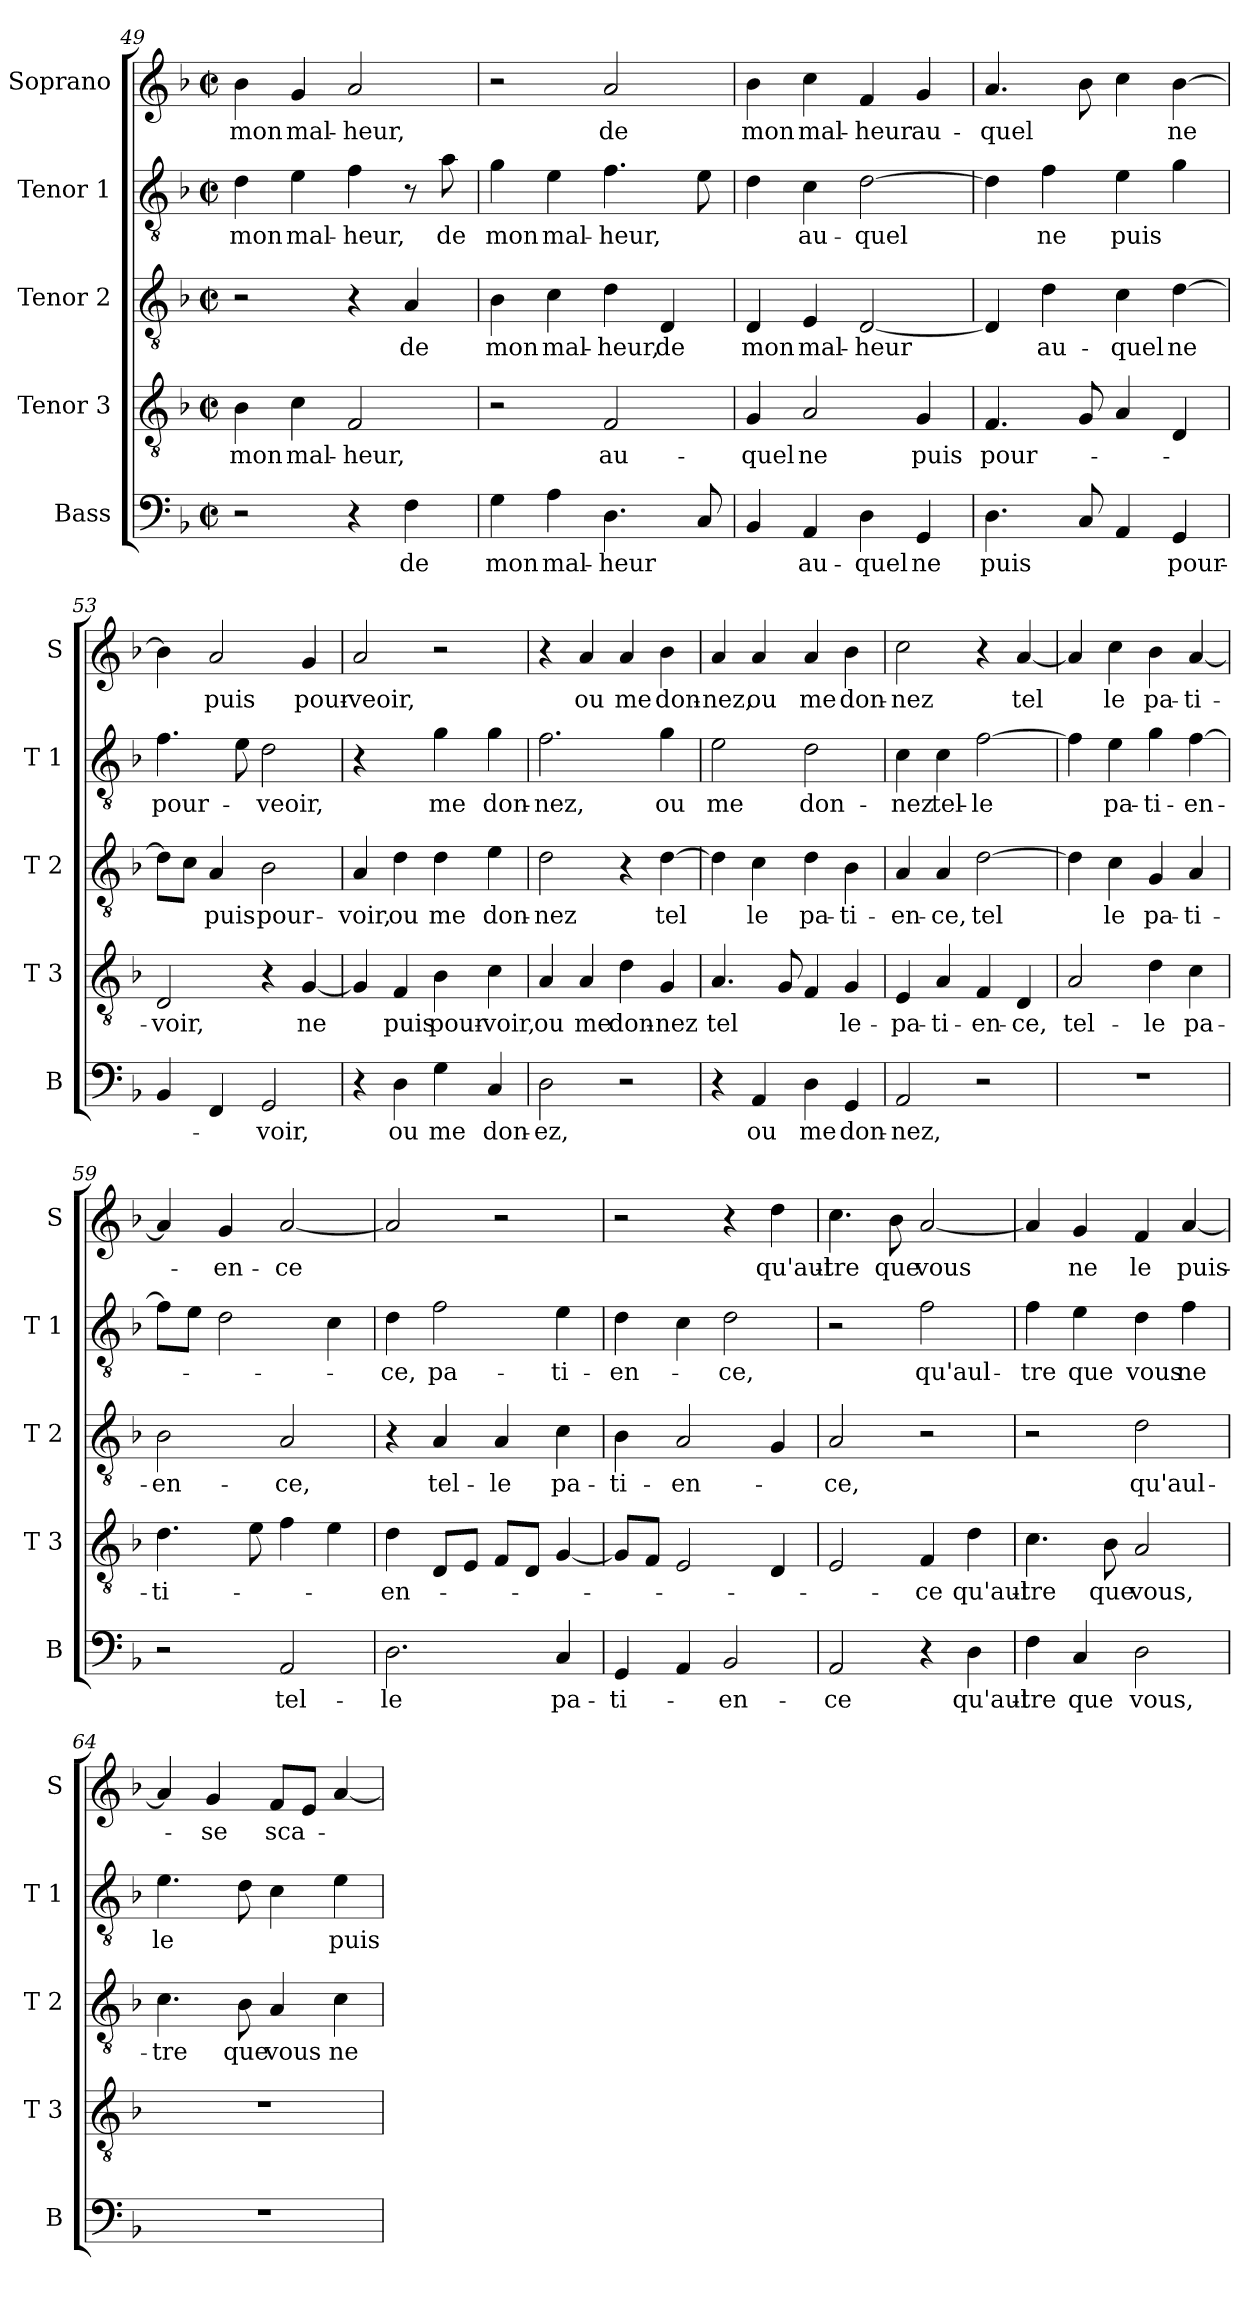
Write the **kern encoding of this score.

**kern	**text	**kern	**text	**kern	**text	**kern	**text	**kern	**text
*part5	*part5	*part4	*part4	*part3	*part3	*part2	*part2	*part1	*part1
*staff5	*staff5	*staff4	*staff4	*staff3	*staff3	*staff2	*staff2	*staff1	*staff1
*I"Bass	*	*I"Tenor 3	*	*I"Tenor 2	*	*I"Tenor 1	*	*I"Soprano	*
*I'B	*	*I'T 3	*	*I'T 2	*	*I'T 1	*	*I'S	*
*clefF4	*	*clefGv2	*	*clefGv2	*	*clefGv2	*	*clefG2	*
*k[b-]	*	*k[b-]	*	*k[b-]	*	*k[b-]	*	*k[b-]	*
*F:	*	*F:	*	*F:	*	*F:	*	*F:	*
*M2/2	*	*M2/2	*	*M2/2	*	*M2/2	*	*M2/2	*
*met(c|)	*	*met(c|)	*	*met(c|)	*	*met(c|)	*	*met(c|)	*
=49	=49	=49	=49	=49	=49	=49	=49	=49	=49
2r	.	4B-\	mon	2r	.	4d\	mon	4b-\	mon
.	.	4c\	mal-	.	.	4e\	mal-	4g/	mal-
4r	.	2F/	-heur,	4r	.	4f\	-heur,	2a/	-heur,
4F\	de	.	.	4A/	de	8r	.	.	.
.	.	.	.	.	.	8a\	de	.	.
=50	=50	=50	=50	=50	=50	=50	=50	=50	=50
4G\	mon	2r	.	4B-\	mon	4g\	mon	2r	.
4A\	mal-	.	.	4c\	mal-	4e\	mal-	.	.
4.D\	-heur	2F/	au-	4d\	-heur,	4.f\	-heur,	2a/	de
.	.	.	.	4D/	de	.	.	.	.
8C/	.	.	.	.	.	8e\	.	.	.
=51	=51	=51	=51	=51	=51	=51	=51	=51	=51
4BB-/	.	4G/	-quel	4D/	mon	4d\	.	4b-\	mon
4AA/	au-	2A/	ne	4E/	mal-	4c\	au-	4cc\	mal-
4D\	-quel	.	.	[2D/	-heur	[2d\	-quel	4f/	-heur
4GG/	ne	4G/	puis	.	.	.	.	4g/	au-
=52	=52	=52	=52	=52	=52	=52	=52	=52	=52
4.D\	puis	4.F/	pour-	4D/]	.	4d\]	.	4.a/	-quel
.	.	.	.	4d\	au-	4f\	ne	.	.
8C/	.	8G/	.	.	.	.	.	8b-\	.
4AA/	.	4A/	.	4c\	-quel	4e\	puis	4cc\	.
4GG/	pour-	4D/	.	[4d\	ne	4g\	.	[4b-\	ne
=53	=53	=53	=53	=53	=53	=53	=53	=53	=53
4BB-/	.	2D/	-voir,	8d\L]	.	4.f\	pour-	4b-\]	.
.	.	.	.	8c\J	.	.	.	.	.
4FF/	.	.	.	4A/	puis	.	.	2a/	puis
.	.	.	.	.	.	8e\	.	.	.
2GG/	-voir,	4r	.	2B-\	pour-	2d\	-veoir,	.	.
.	.	[4G/	ne	.	.	.	.	4g/	pour-
!!LO:LB:g=z
=54	=54	=54	=54	=54	=54	=54	=54	=54	=54
4r	.	4G/]	.	4A/	-voir,	4r	.	2a/	-veoir,
4D\	ou	4F/	puis	4d\	ou	4f\yy	ou	.	.
4G\	me	4B-\	pour-	4d\	me	4g\	me	2r	.
4C/	don-	4c\	-voir,	4e\	don-	4g\	don-	.	.
=55	=55	=55	=55	=55	=55	=55	=55	=55	=55
2D\	-ez,	4A/	ou	2d\	-nez	2.f\	-nez,	4r	.
.	.	4A/	me	.	.	.	.	4a/	ou
2r	.	4d\	don-	4r	.	.	.	4a/	me
.	.	4G/	-nez	[4d\	tel	4g\	ou	4b-\	don-
=56	=56	=56	=56	=56	=56	=56	=56	=56	=56
4r	.	4.A/	tel	4d\]	.	2e\	me	4a/	-nez,
4AA/	ou	.	.	4c\	le	.	.	4a/	ou
.	.	8G/	.	.	.	.	.	.	.
4D\	me	4F/	.	4d\	pa-	2d\	don-	4a/	me
4GG/	don-	4G/	le-	4B-\	-ti-	.	.	4b-\	don-
=57	=57	=57	=57	=57	=57	=57	=57	=57	=57
2AA/	-nez,	4E/	-pa-	4A/	-en-	4c\	-nez	2cc\	-nez
.	.	4A/	-ti-	4A/	-ce,	4c\	tel-	.	.
2r	.	4F/	-en-	[2d\	tel	[2f\	-le	4r	.
.	.	4D/	-ce,	.	.	.	.	[4a/	tel
=58	=58	=58	=58	=58	=58	=58	=58	=58	=58
1r	.	2A/	tel-	4d\]	.	4f\]	.	4a/]	.
.	.	.	.	4c\	le	4e\	pa-	4cc\	le
.	.	4d\	-le	4G/	pa-	4g\	-ti-	4b-\	pa-
.	.	4c\	pa-	4A/	-ti-	[4f\	-en-	[4a/	-ti-
=59	=59	=59	=59	=59	=59	=59	=59	=59	=59
2r	.	4.d\	-ti-	2B-\	-en-	8f\L]	.	4a/]	.
.	.	.	.	.	.	8e\J	.	.	.
.	.	.	.	.	.	2d\	.	4g/	-en-
.	.	8e\	.	.	.	.	.	.	.
2AA/	tel-	4f\	.	2A/	-ce,	.	.	[2a/	-ce
.	.	4e\	.	.	.	4c\	.	.	.
!!LO:LB:g=z
=60	=60	=60	=60	=60	=60	=60	=60	=60	=60
2.D\	-le	4d\	-en-	4r	.	4d\	-ce,	2a/]	.
.	.	8D/L	.	4A/	tel-	2f\	pa-	.	.
.	.	8E/J	.	.	.	.	.	.	.
.	.	8F/L	.	4A/	-le	.	.	2r	.
.	.	8D/J	.	.	.	.	.	.	.
4C/	pa-	[4G/	.	4c\	pa-	4e\	-ti-	.	.
=61	=61	=61	=61	=61	=61	=61	=61	=61	=61
4GG/	-ti-	8G/L]	.	4B-\	-ti-	4d\	-en-	2r	.
.	.	8F/J	.	.	.	.	.	.	.
4AA/	.	2E/	.	2A/	-en-	4c\	.	.	.
2BB-/	-en-	.	.	.	.	2d\	-ce,	4r	.
.	.	4D/	.	4G/	.	.	.	4dd\	qu'aul-
=62	=62	=62	=62	=62	=62	=62	=62	=62	=62
2AA/	-ce	2E/	.	2A/	-ce,	2r	.	4.cc\	-tre
.	.	.	.	.	.	.	.	8b-\	que
4r	.	4F/	-ce	2r	.	2f\	qu'aul-	[2a/	vous
4D\	qu'aul-	4d\	qu'aul-	.	.	.	.	.	.
=63	=63	=63	=63	=63	=63	=63	=63	=63	=63
4F\	-tre	4.c\	-tre	2r	.	4f\	-tre	4a/]	.
4C/	que	.	.	.	.	4e\	que	4g/	ne
.	.	8B-\	que	.	.	.	.	.	.
2D\	vous,	2A/	vous,	2d\	qu'aul-	4d\	vous	4f/	le
.	.	.	.	.	.	4f\	ne	[4a/	puis-
=64	=64	=64	=64	=64	=64	=64	=64	=64	=64
1r	.	1r	.	4.c\	-tre	4.e\	le	4a/]	.
.	.	.	.	.	.	.	.	4g/	-se
.	.	.	.	8B-\	que	8d\	.	.	.
.	.	.	.	4A/	vous	4c\	.	8f/L	sca-
.	.	.	.	.	.	.	.	8e/J	.
.	.	.	.	4c\	ne	4e\	puis-	[4a/	.
=	=	=	=	=	=	=	=	=	=
*-	*-	*-	*-	*-	*-	*-	*-	*-	*-
